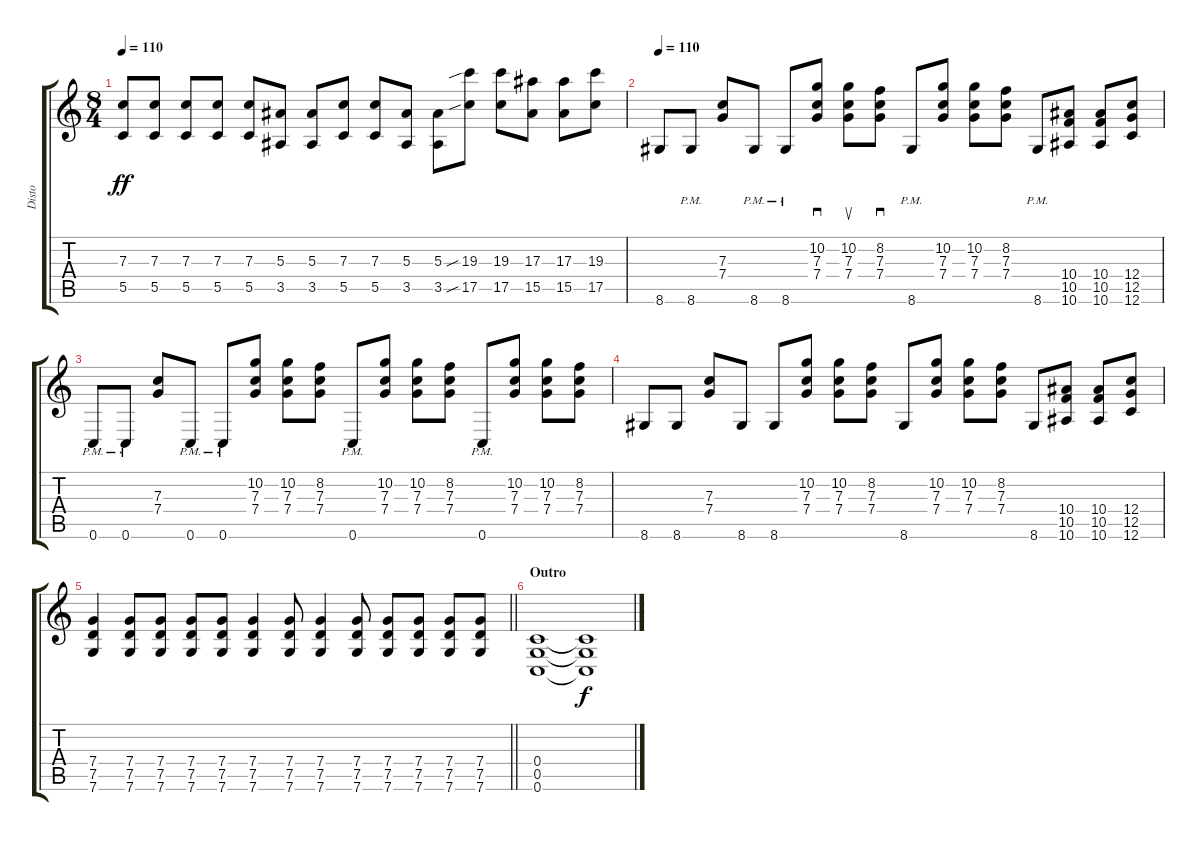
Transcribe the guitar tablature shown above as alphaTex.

\track ("Disto" "Disto") {instrument distortionguitar}
\staff {score tabs}
\tuning (D4 A3 F3 C3 G2 C2) {hide}
\ts (8 4)
\tempo 110
\clef g2
\ks c
(7.3 5.5).8{dy ff} (7.3 5.5).8 (7.3 5.5).8 (7.3 5.5).8 (7.3 5.5).8 (5.3 3.5).8 (5.3 3.5).8 (7.3 5.5).8 (7.3 5.5).8 (5.3 3.5).8 (5.3 3.5).8 (19.3{sib} 17.5{sib}).8 (19.3 17.5).8 (17.3 15.5).8 (17.3 15.5).8 (19.3 17.5).8 |
\tempo 110
8.6.8{instrument distortionguitar} 8.6{pm}.8 (7.3 7.4).8 8.6{pm}.8 8.6{pm}.8 (10.2 7.3 7.4).8{sd} (10.2 7.3 7.4).8{su} (8.2 7.3 7.4).8{sd} 8.6{pm}.8 (10.2 7.3 7.4).8 (10.2 7.3 7.4).8 (8.2 7.3 7.4).8 8.6{pm}.8 (10.4 10.5 10.6).8 (10.4 10.5 10.6).8 (12.4 12.5 12.6).8 |
0.6{pm}.8 0.6{pm}.8 (7.3 7.4).8 0.6{pm}.8 0.6{pm}.8 (10.2 7.3 7.4).8 (10.2 7.3 7.4).8 (8.2 7.3 7.4).8 0.6{pm}.8 (10.2 7.3 7.4).8 (10.2 7.3 7.4).8 (8.2 7.3 7.4).8 0.6{pm}.8 (10.2 7.3 7.4).8 (10.2 7.3 7.4).8 (8.2 7.3 7.4).8 |
8.6.8 8.6.8 (7.3 7.4).8 8.6.8 8.6.8 (10.2 7.3 7.4).8 (10.2 7.3 7.4).8 (8.2 7.3 7.4).8 8.6.8 (10.2 7.3 7.4).8 (10.2 7.3 7.4).8 (8.2 7.3 7.4).8 8.6.8 (10.4 10.5 10.6).8 (10.4 10.5 10.6).8 (12.4 12.5 12.6).8 |
\barLineRight lightlight
(7.4 7.5 7.6).4 (7.4 7.5 7.6).8 (7.4 7.5 7.6).8 (7.4 7.5 7.6).8 (7.4 7.5 7.6).8 (7.4 7.5 7.6).4 (7.4 7.5 7.6).8 (7.4 7.5 7.6).4 (7.4 7.5 7.6).8 (7.4 7.5 7.6).8 (7.4 7.5 7.6).8 (7.4 7.5 7.6).8 (7.4 7.5 7.6).8 |
\section ("" "Outro")
(0.4 0.5 0.6).1 (0.4{t} 0.5{t} 0.6{t}).1{dy f}
